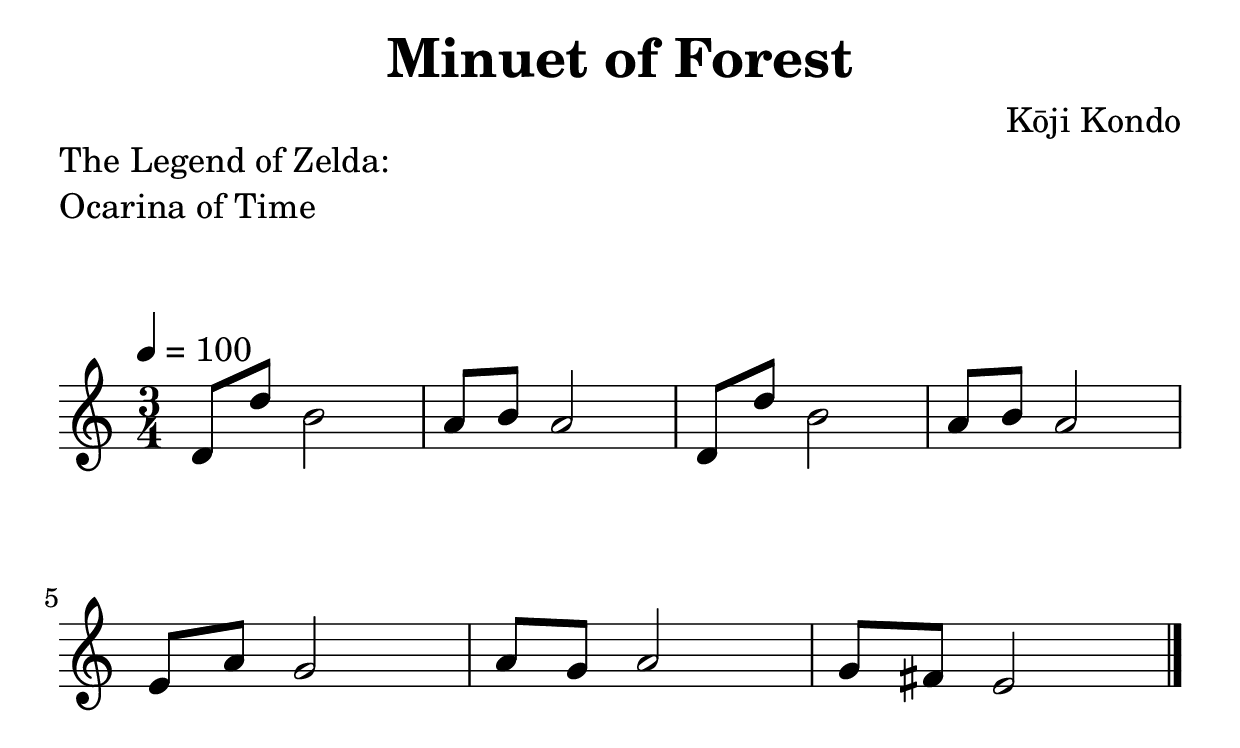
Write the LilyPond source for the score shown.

\version "2.20.0"

\include "header.ily"

\version "2.20.0"

title = "Minuet of Forest"

song = \relative c'' {
  \tempo 4 = 100
  \time 3/4

  d8 d' b2 | % 1
  a8 b a2 | % 2
  d,8 d' b2 | % 3
  a8 b a2 | % 4
  \break
  e8 a g2 | % 5
  a8 g a2 | % 6
  g8 fis e2 \bar "|." % 7
}


\header {
  title = \title
  piece = \markup \left-column { "The Legend of Zelda:" "Ocarina of Time" }
}

\include "articulate.ly"

staff = \new Staff \with { midiInstrument = "ocarina" } {
  \clef "treble^8"
  \song
}

\score {
  \staff

  \layout {
    \context {
      \Score
      \omit ClefModifier
    }
  }
}

\score {
  \unfoldRepeats \articulate \staff

  \midi {}
}

